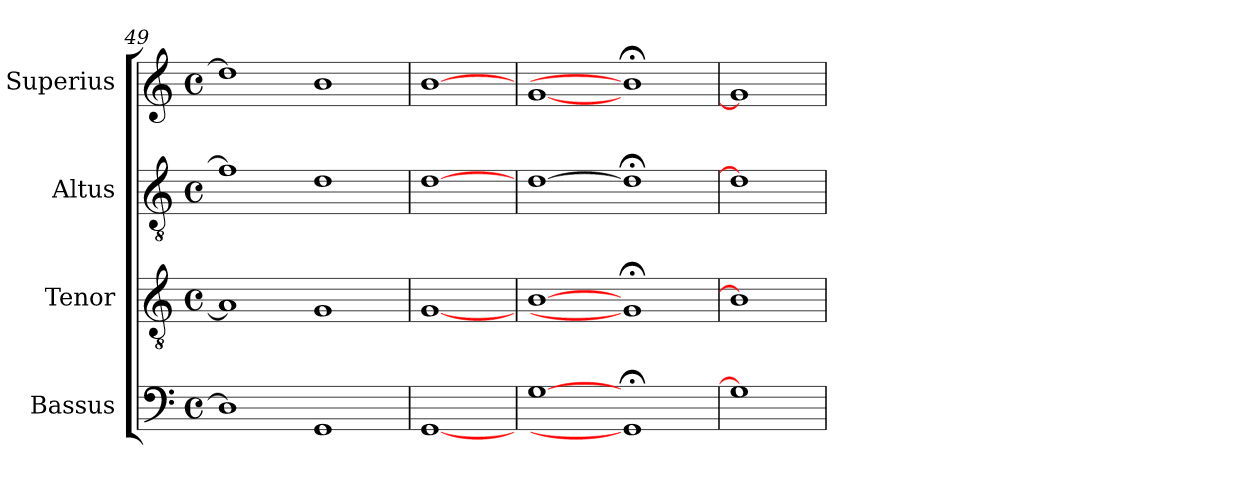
**kern	**kern	**kern	**kern
*part4	*part3	*part2	*part1
*staff4	*staff3	*staff2	*staff1
*I"Bassus	*I"Tenor	*I"Altus	*I"Superius
*I'B.	*I'T.	*I'T.	*I'S.
*clefF4	*clefGv2	*clefGv2	*clefG2
*	*ITrd7c12	*ITrd7c12	*
*k[]	*k[]	*k[]	*k[]
*C:	*C:	*C:	*C:
*M4/4	*M4/4	*M4/4	*M4/4
*met(c)	*met(c)	*met(c)	*met(c)
=49	=49	=49	=49
1Di]	1AAi]	1Fi]	1ddi]
1GGi	1GGi	1Di	1bi
=50	=50	=50	=50
[1GGi	[1GGi	[1Di	[1bi
=51	=51	=51	=51
[1Gi	[1BBi	[1Di	[1gi
1GG;i]	1GG;i]	1D;i]	1b;i]
=52	=52	=52	=52
1Gi]	1BBi]	1Di]	1gi]
=	=	=	=
*-	*-	*-	*-
